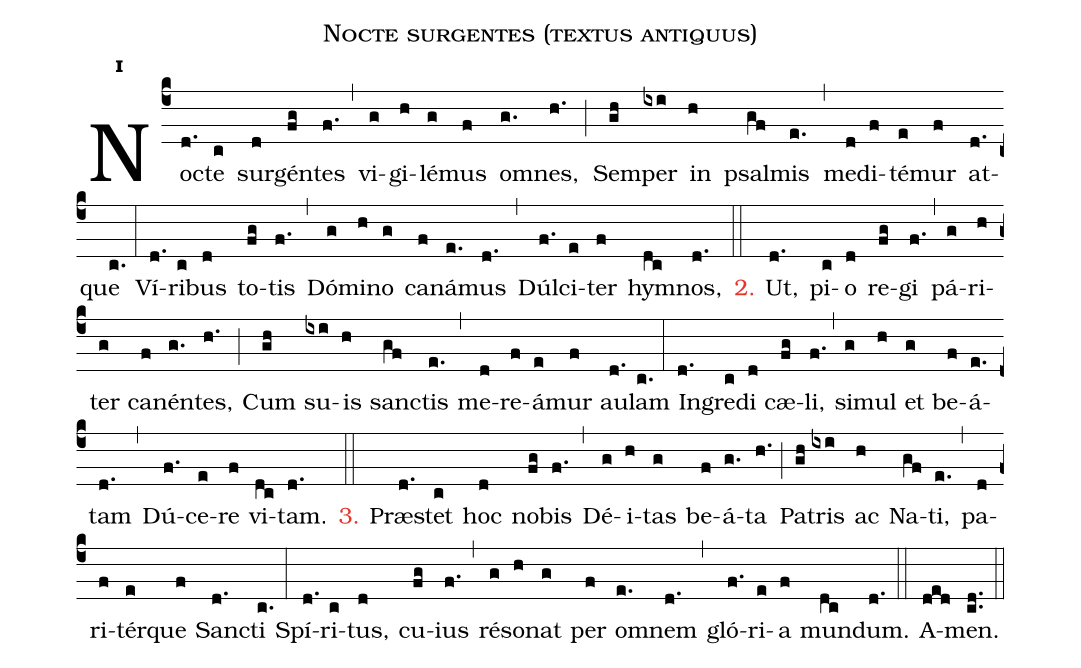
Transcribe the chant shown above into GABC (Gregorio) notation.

name:Nocte surgentes (textus antiquus);
office-part:hy;
mode:1;
%%
initial-style: 1;
name: Nocte surgentes;
mode: 1;
office-part: Hymnus;
annotation: Hymn.;
annotation: i;
%%
(c4) Noc(d.)te(c) sur(d)gén(fg)tes(f.) (,) vi(g)gi(h)lé(g)mus(f) om(g.)nes,(h.) (;)
Sem(gh)per(ixi) in(h) psal(gf)mis(e.) (,) me(d)di(f)té(e)mur(f) at(d.)que(c.) (:)
Ví(d.)ri(c)bus(d) to(fg)tis(f.) (,)
Dó(g)mi(h)no(g) ca(f)ná(e.)mus(d.) (,)
Dúl(f.)ci(e)ter(f) hym(dc)nos,(d.) (::)

<c>2.</c> Ut,(d.) pi(c)o(d) re(fg)gi(f.) (,) pá(g)ri(h)ter(g) ca(f)nén(g.)tes,(h.) (;)
Cum(gh) su(ixi)is(h) sanc(gf)tis(e.) (,) me(d)re(f)á(e)mur(f) au(d.)lam(c.) (:)
In(d.)gre(c)di(d) cæ(fg)li,(f.) (,) si(g)mul(h) et(g) be(f)á(e.)tam(d.) (,)
Dú(f.)ce(e)re(f) vi(dc)tam.(d.) (::)

<c>3.</c> Præ(d.)stet(c) hoc(d) no(fg)bis(f.) (,) Dé(g)i(h)tas(g) be(f)á(g.)ta(h.) (;)
Pa(gh)tris(ixi) ac(h) Na(gf)ti,(e.) (,) pa(d)ri(f)tér(e)que(f) Sanc(d.)ti(c.) (:)
Spí(d.)ri(c)tus,(d) cu(fg)ius(f.) (,) ré(g)so(h)nat(g) per(f) om(e.)nem(d.) (,)
gló(f.)ri(e)a(f) mun(dc)dum.(d.) (::)
A(ded)men.(cd..) (::)
